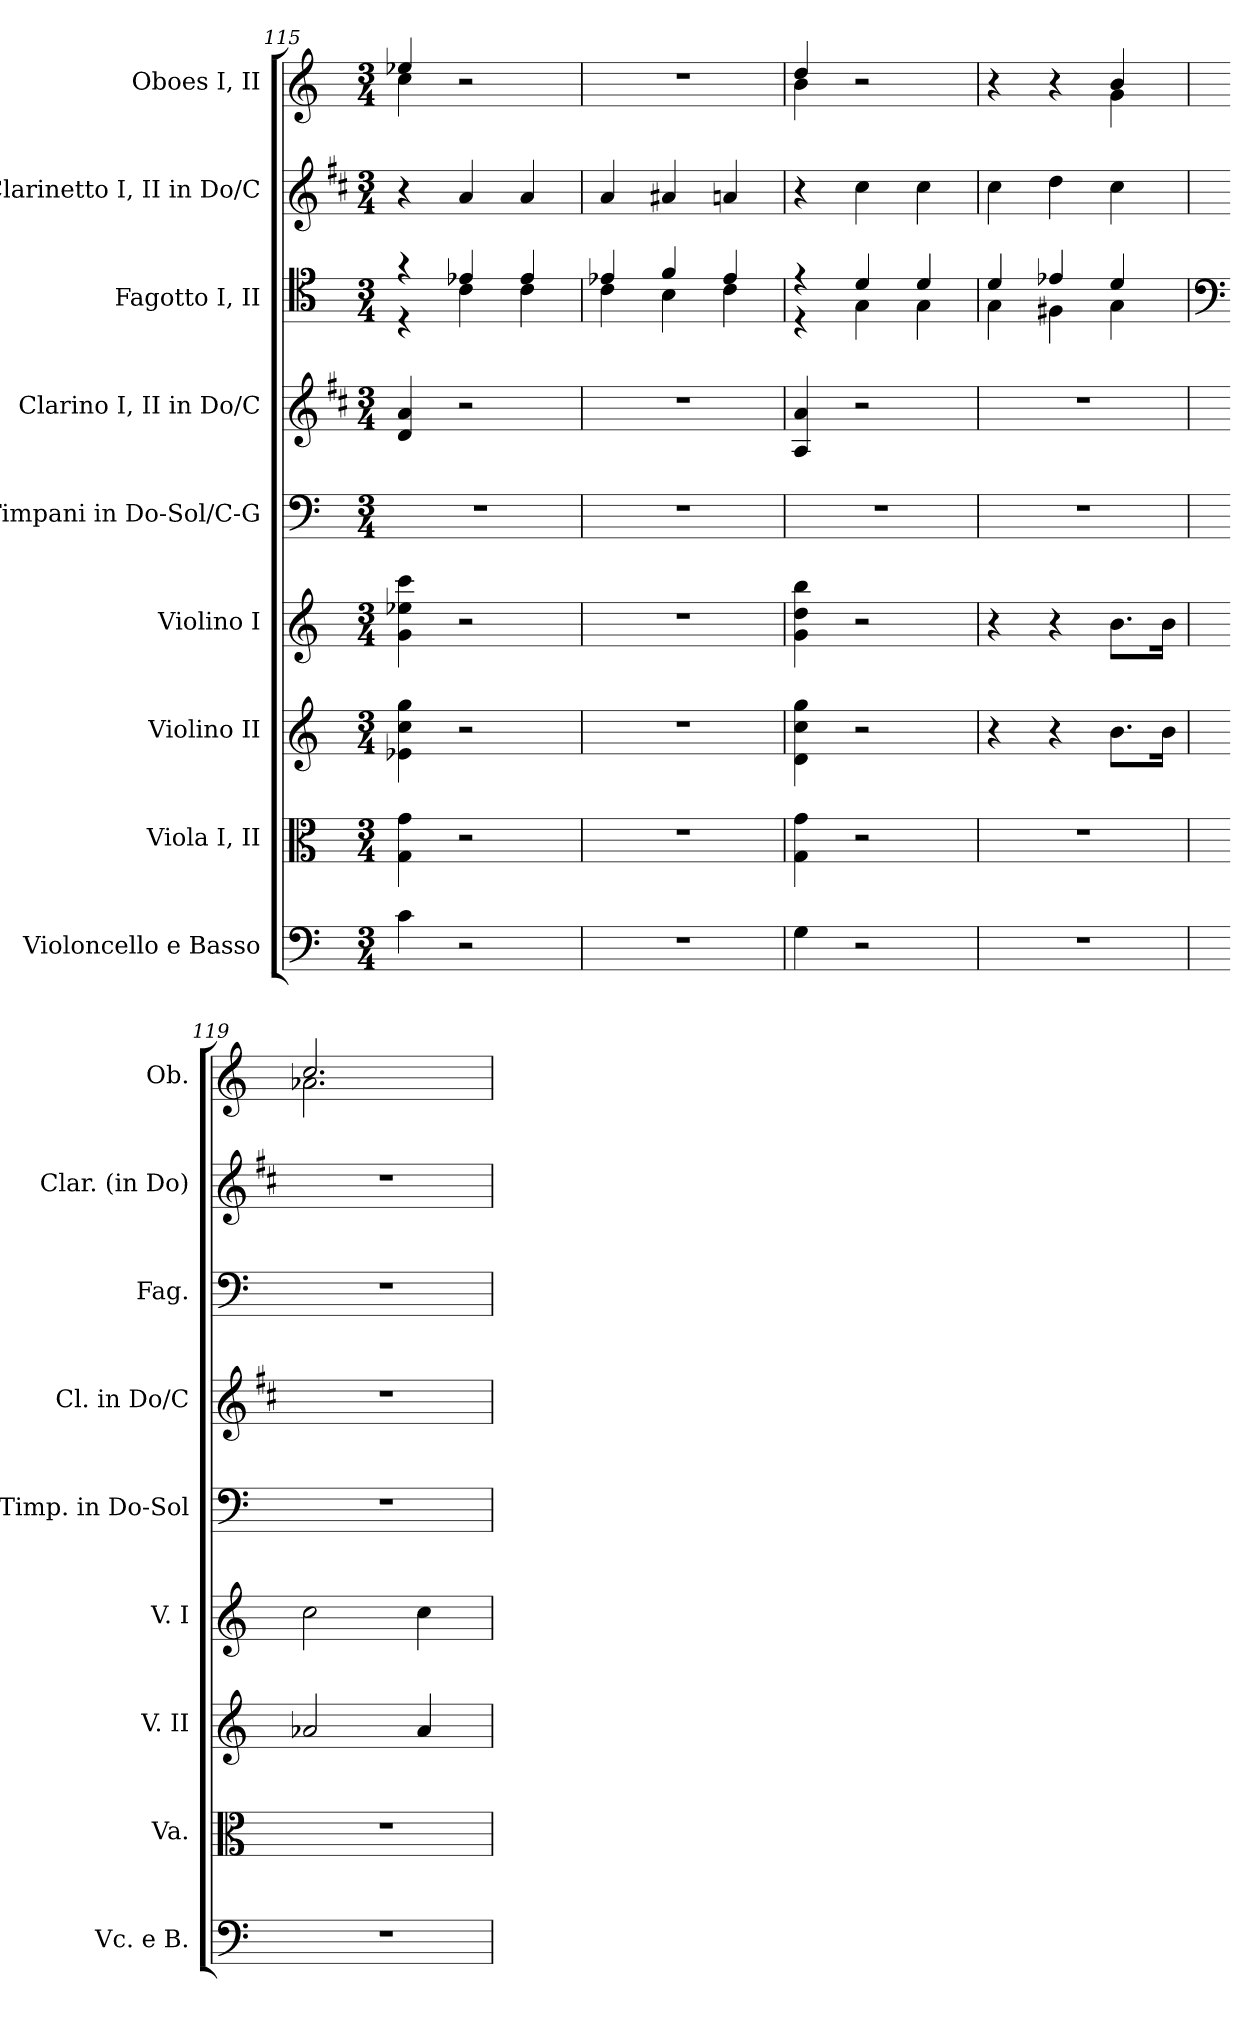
**kern	**kern	**kern	**kern	**kern	**kern	**kern	**kern	**kern
*part9	*part8	*part7	*part6	*part5	*part4	*part3	*part2	*part1
*staff9	*staff8	*staff7	*staff6	*staff5	*staff4	*staff3	*staff2	*staff1
*I"Violoncello e Basso	*I"Viola I, II	*I"Violino II	*I"Violino I	*I"Timpani in Do-Sol/C-G	*I"Clarino I, II in Do/C	*I"Fagotto I, II	*I"Clarinetto I, II in Do/C	*I"Oboes I, II
*I'Vc. e B.	*I'Va.	*I'V. II	*I'V. I	*I'Timp. in Do-Sol	*I'Cl. in Do/C	*I'Fag.	*I'Clar. (in Do)	*I'Ob.
*clefF4	*clefC3	*clefG2	*clefG2	*clefF4	*clefG2	*clefC4	*clefG2	*clefG2
*	*	*	*	*	*ITrd1c2	*	*ITrd1c2	*
*k[]	*k[]	*k[]	*k[]	*k[]	*k[]	*k[]	*k[]	*k[]
*M3/4	*M3/4	*M3/4	*M3/4	*M3/4	*M3/4	*M3/4	*M3/4	*M3/4
=115	=115	=115	=115	=115	=115	=115	=115	=115
*	*	*	*	*	*	*^	*	*^
4ci\	4Gj\ 4gj\	4e-XZ\ 4cci\ 4ggj\	4gj\ 4ee-XZ\ 4ccci\	2.r	4ci/ 4gj/	4r	4r	4r	4ee-XZ/	4cci\
2r	2r	2r	2r	.	2r	4e-XZ/	4ci\	4gj/	2r	2ryy
.	.	.	.	.	.	4e-/	4c\	4g/	.	.
*	*	*	*	*	*	*	*	*	*v	*v
=116	=116	=116	=116	=116	=116	=116	=116	=116	=116
2.r	2.r	2.r	2.r	2.r	2.r	4e-XZ/	4ci\	4gj/	2.r
.	.	.	.	.	.	4f/	4B\	4g#X/	.
.	.	.	.	.	.	4e-/	4c\	4gn/	.
!!LO:PB:g=z
=117	=117	=117	=117	=117	=117	=117	=117	=117	=117
*	*	*	*	*	*	*	*	*	*^
4Gi\	4Gi\ 4gi\	4dj\ 4cc\ 4ggi\	4gi\ 4ddj\ 4bbZ\	2.r	4Gi/ 4gi/	4r	4r	4r	4ddj/	4bZ\
2r	2r	2r	2r	.	2r	4dj/	4Gi\	4bZ\	2r	2ryy
.	.	.	.	.	.	4d/	4G\	4b\	.	.
=118	=118	=118	=118	=118	=118	=118	=118	=118	=118	=118
2.r	2.r	4r	4r	2.r	2.r	4dj/	4Gi\	4bZ\	4r	4ryy
.	.	4r	4r	.	.	4e-XZ/	4F#Xj\	4cci\	4r	4ryy
.	.	8.bZ\L	8.bZ\L	.	.	4dj/	4Gi\	4bZ\	4bZ/	4gi\
.	.	16b\Jk	16b\Jk	.	.	.	.	.	.	.
*	*	*	*	*	*	*v	*v	*	*	*
=119	=119	=119	=119	=119	=119	=119	=119	=119	=119
*	*	*	*	*	*	*clefF4	*	*	*
2.r	2.r	2a-Xi/	2ccZ\	2.r	2.r	2.r	2.r	2.ccZ/	2.a-Xi\
.	.	4a-/	4cc\	.	.	.	.	.	.
*	*	*	*	*	*	*	*	*v	*v
=	=	=	=	=	=	=	=	=
*-	*-	*-	*-	*-	*-	*-	*-	*-
